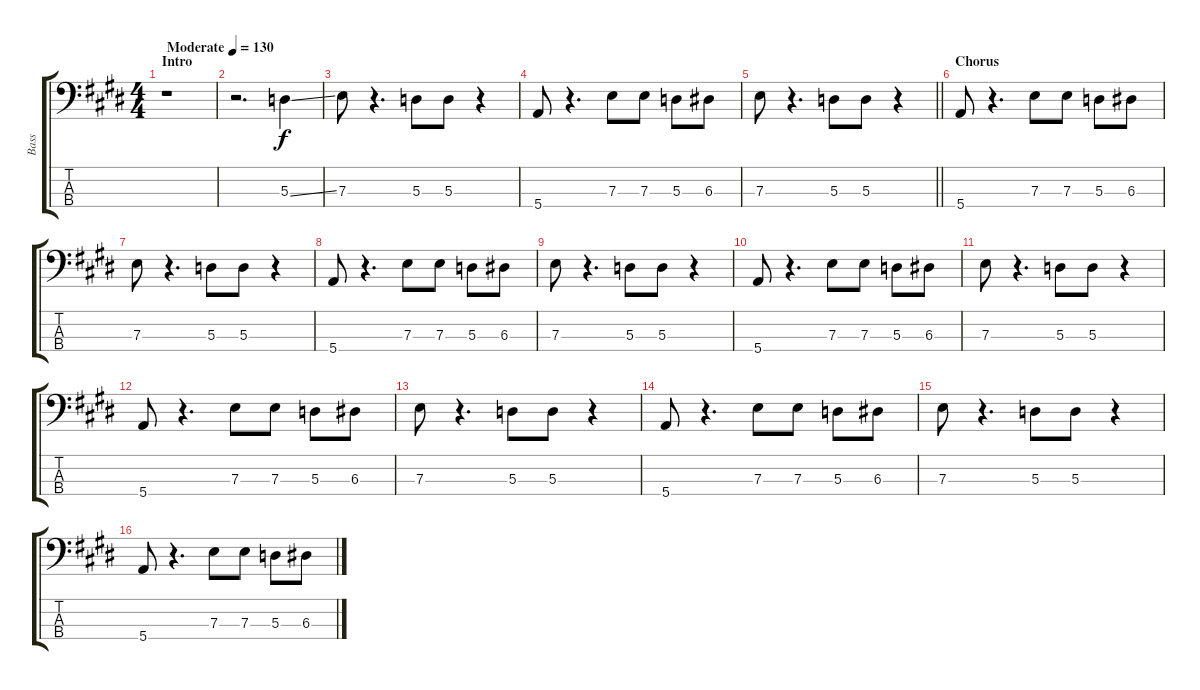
\track ("Bass" "Bass") {instrument electricbassfinger}
\staff {score tabs}
\tuning (G2 D2 A1 E1) {hide}
\ts (4 4)
\section ("" "Intro")
\tempo (130 "Moderate")
\clef f4
\ks e
r.1{dy f instrument electricbassfinger} |
r.2{d} 5.3{ss}.4 |
7.3.8 r.4{d} 5.3.8 5.3.8 r.4 |
5.4.8 r.4{d} 7.3.8 7.3.8 5.3.8 6.3.8 |
\barLineRight lightlight
7.3.8 r.4{d} 5.3.8 5.3.8 r.4 |
\section ("" "Chorus")
5.4.8 r.4{d} 7.3.8 7.3.8 5.3.8 6.3.8 |
7.3.8 r.4{d} 5.3.8 5.3.8 r.4 |
5.4.8 r.4{d} 7.3.8 7.3.8 5.3.8 6.3.8 |
7.3.8 r.4{d} 5.3.8 5.3.8 r.4 |
5.4.8 r.4{d} 7.3.8 7.3.8 5.3.8 6.3.8 |
7.3.8 r.4{d} 5.3.8 5.3.8 r.4 |
5.4.8 r.4{d} 7.3.8 7.3.8 5.3.8 6.3.8 |
7.3.8 r.4{d} 5.3.8 5.3.8 r.4 |
5.4.8 r.4{d} 7.3.8 7.3.8 5.3.8 6.3.8 |
7.3.8 r.4{d} 5.3.8 5.3.8 r.4 |
5.4.8 r.4{d} 7.3.8 7.3.8 5.3.8 6.3.8
